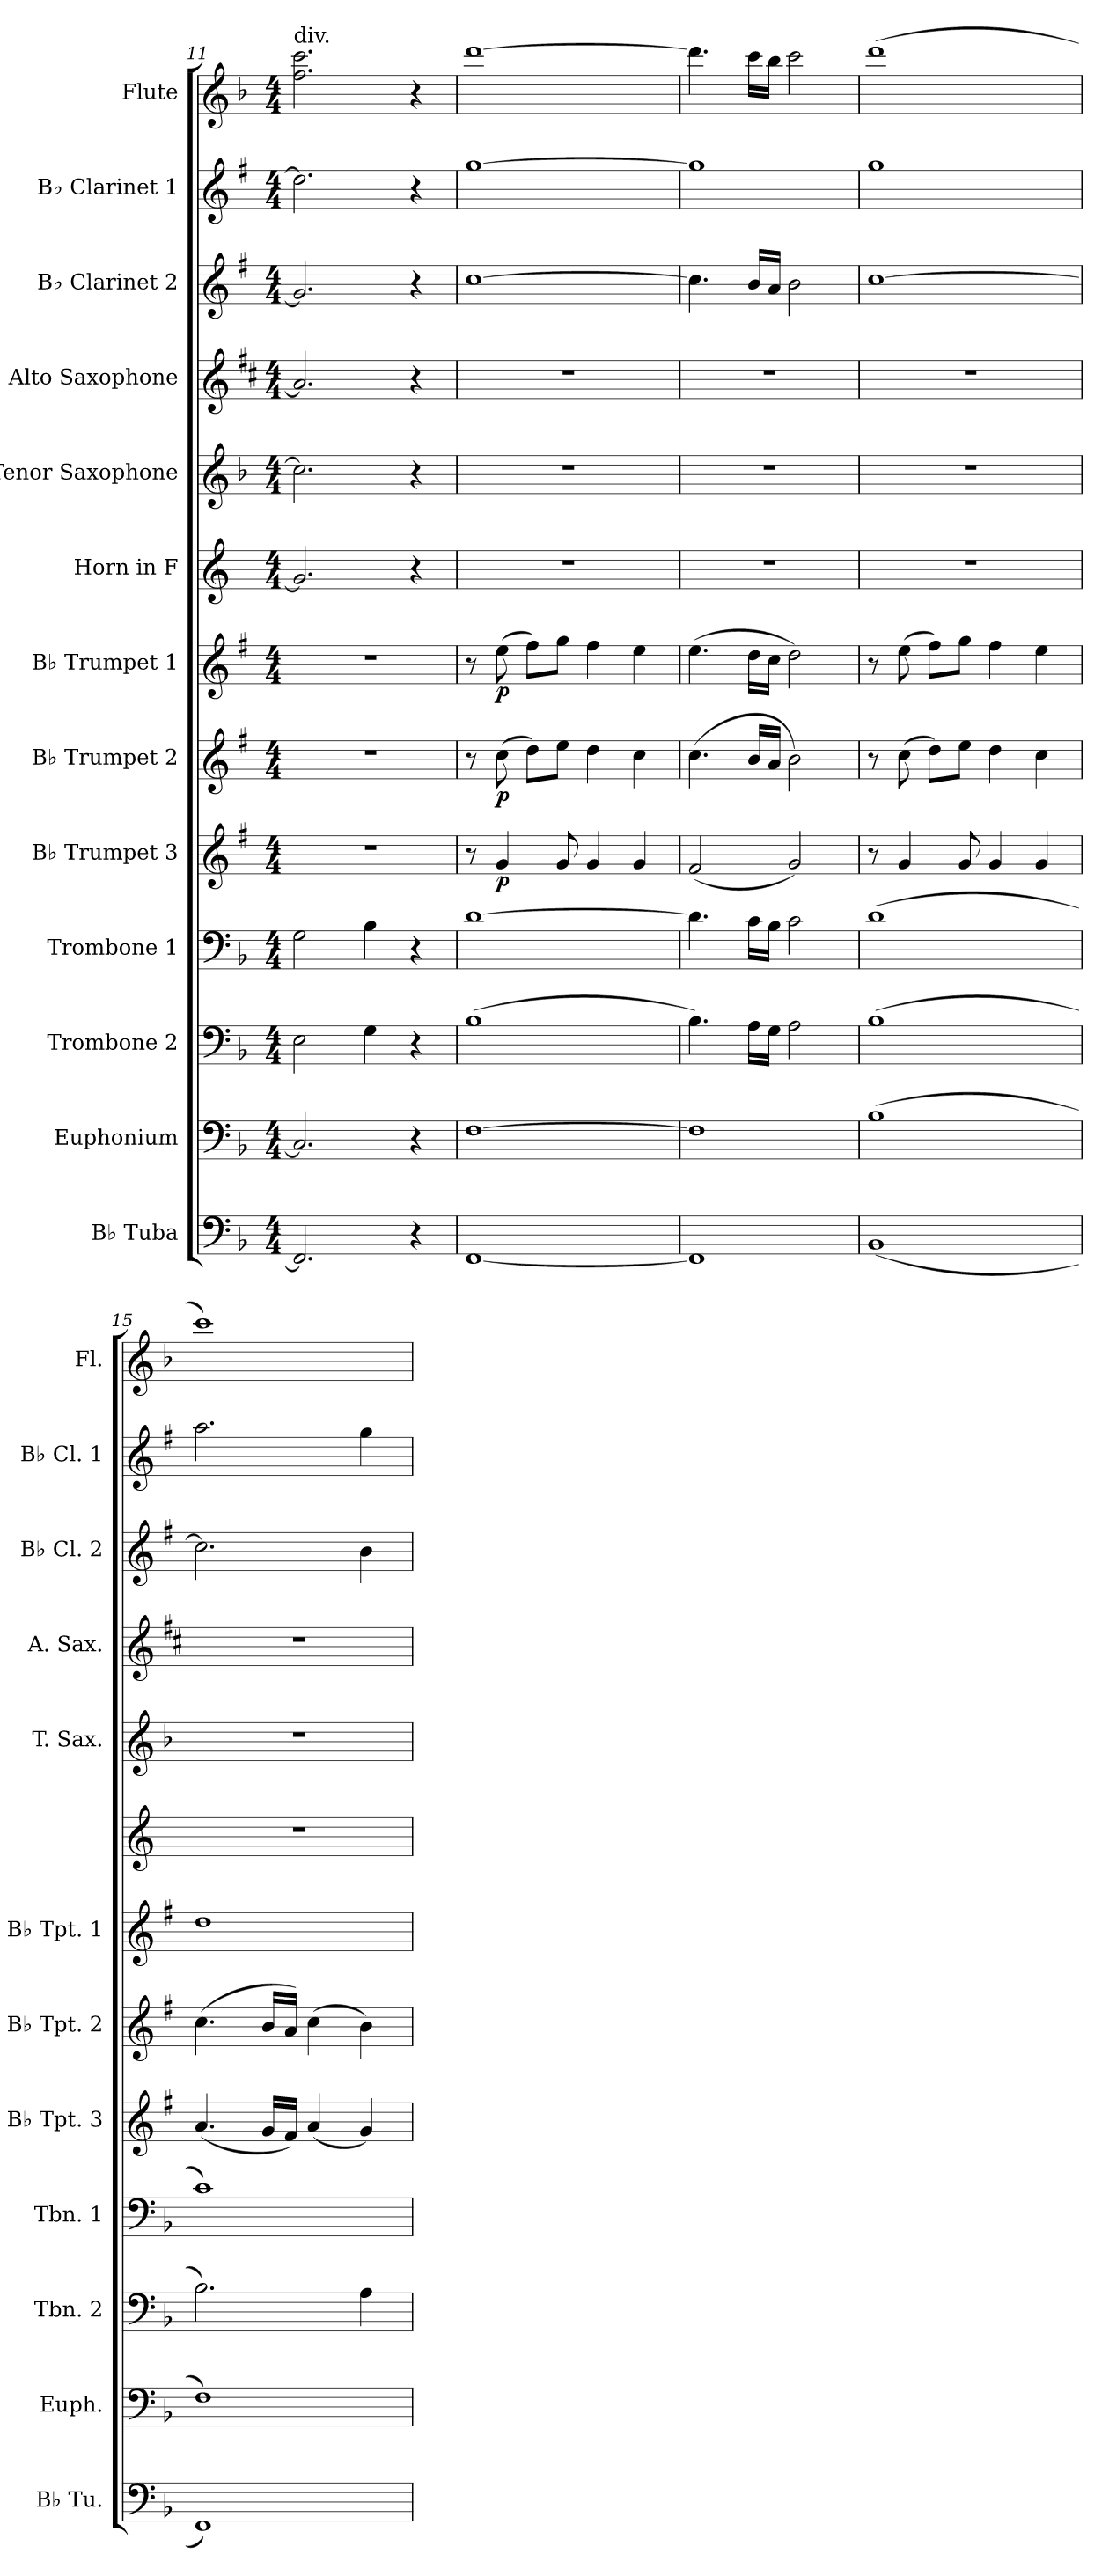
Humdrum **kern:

**kern	**kern	**kern	**kern	**kern	**dynam	**kern	**dynam	**kern	**dynam	**kern	**kern	**kern	**kern	**kern	**kern
*part13	*part12	*part11	*part10	*part9	*part9	*part8	*part8	*part7	*part7	*part6	*part5	*part4	*part3	*part2	*part1
*staff13	*staff12	*staff11	*staff10	*staff9	*staff9	*staff8	*staff8	*staff7	*staff7	*staff6	*staff5	*staff4	*staff3	*staff2	*staff1
*I"B♭ Tuba	*I"Euphonium	*I"Trombone 2	*I"Trombone 1	*I"B♭ Trumpet 3	*	*I"B♭ Trumpet 2	*	*I"B♭ Trumpet 1	*	*I"Horn in F	*I"Tenor Saxophone	*I"Alto Saxophone	*I"B♭ Clarinet 2	*I"B♭ Clarinet 1	*I"Flute
*I'B♭ Tu.	*I'Euph.	*I'Tbn. 2	*I'Tbn. 1	*I'B♭ Tpt. 3	*	*I'B♭ Tpt. 2	*	*I'B♭ Tpt. 1	*	*	*I'T. Sax.	*I'A. Sax.	*I'B♭ Cl. 2	*I'B♭ Cl. 1	*I'Fl.
*clefF4	*clefF4	*clefF4	*clefF4	*clefG2	*	*clefG2	*	*clefG2	*	*clefG2	*clefG2	*clefG2	*clefG2	*clefG2	*clefG2
*	*	*	*	*ITrd1c2	*	*ITrd1c2	*	*ITrd1c2	*	*ITrd4c7	*ITrd8c14	*ITrd5c9	*ITrd1c2	*ITrd1c2	*
*k[b-]	*k[b-]	*k[b-]	*k[b-]	*k[b-]	*	*k[b-]	*	*k[b-]	*	*k[b-]	*k[b-]	*k[b-]	*k[b-]	*k[b-]	*k[b-]
*M4/4	*M4/4	*M4/4	*M4/4	*M4/4	*	*M4/4	*	*M4/4	*	*M4/4	*M4/4	*M4/4	*M4/4	*M4/4	*M4/4
=11	=11	=11	=11	=11	=11	=11	=11	=11	=11	=11	=11	=11	=11	=11	=11
!	!	!	!	!	!	!	!	!	!	!	!	!	!	!	!LO:TX:a:t=div.
2.FF/]	2.C/]	2E\	2G\	1r	.	1r	.	1r	.	2.c/]	2.c\]	2.c/]	2.f/]	2.cc\]	2.ff\ 2.ccc\
.	.	4G\	4B-\	.	.	.	.	.	.	.	.	.	.	.	.
4r	4r	4r	4r	.	.	.	.	.	.	4r	4r	4r	4r	4r	4r
!!LO:PB:g=z
=12	=12	=12	=12	=12	=12	=12	=12	=12	=12	=12	=12	=12	=12	=12	=12
[1FF	[1F	(1B-	[1d	8r	.	8r	.	8r	.	1r	1r	1r	[1b-	[1ff	[1ddd
!	!	!	!	!	!LO:DY:b	!	!LO:DY:b	!	!LO:DY:b	!	!	!	!	!	!
.	.	.	.	4f/	p	(8b-\	p	(8dd\	p	.	.	.	.	.	.
.	.	.	.	.	.	8cc\L)	.	8ee\L)	.	.	.	.	.	.	.
.	.	.	.	8f/	.	8dd\J	.	8ff\J	.	.	.	.	.	.	.
.	.	.	.	4f/	.	4cc\	.	4ee\	.	.	.	.	.	.	.
.	.	.	.	4f/	.	4b-\	.	4dd\	.	.	.	.	.	.	.
=13	=13	=13	=13	=13	=13	=13	=13	=13	=13	=13	=13	=13	=13	=13	=13
1FF]	1F]	4.B-\)	4.d\]	(2e/	.	(4.b-\	.	(4.dd\	.	1r	1r	1r	4.b-\]	1ff]	4.ddd\]
.	.	16A\LL	16c\LL	.	.	16a/LL	.	16cc\LL	.	.	.	.	16a/LL	.	16ccc\LL
.	.	16G\JJ	16B-\JJ	.	.	16g/JJ	.	16b-\JJ	.	.	.	.	16g/JJ	.	16bb-\JJ
.	.	2A\	2c\	2f/)	.	2a\)	.	2cc\)	.	.	.	.	2a\	.	2ccc\
=14	=14	=14	=14	=14	=14	=14	=14	=14	=14	=14	=14	=14	=14	=14	=14
(1BB-	(1B-	(1B-	(1d	8r	.	8r	.	8r	.	1r	1r	1r	[1b-	1ff	(1ddd
.	.	.	.	4f/	.	(8b-\	.	(8dd\	.	.	.	.	.	.	.
.	.	.	.	.	.	8cc\L)	.	8ee\L)	.	.	.	.	.	.	.
.	.	.	.	8f/	.	8dd\J	.	8ff\J	.	.	.	.	.	.	.
.	.	.	.	4f/	.	4cc\	.	4ee\	.	.	.	.	.	.	.
.	.	.	.	4f/	.	4b-\	.	4dd\	.	.	.	.	.	.	.
=15	=15	=15	=15	=15	=15	=15	=15	=15	=15	=15	=15	=15	=15	=15	=15
1FF)	1F)	2.B-\)	1c)	(4.g/	.	(4.b-\	.	1cc	.	1r	1r	1r	2.b-\]	2.gg\	1ccc)
.	.	.	.	16f/LL	.	16a/LL	.	.	.	.	.	.	.	.	.
.	.	.	.	16e/JJ)	.	16g/JJ)	.	.	.	.	.	.	.	.	.
.	.	.	.	(4g/	.	(4b-\	.	.	.	.	.	.	.	.	.
.	.	4A\	.	4f/)	.	4a\)	.	.	.	.	.	.	4a\	4ff\	.
=	=	=	=	=	=	=	=	=	=	=	=	=	=	=	=
*-	*-	*-	*-	*-	*-	*-	*-	*-	*-	*-	*-	*-	*-	*-	*-
